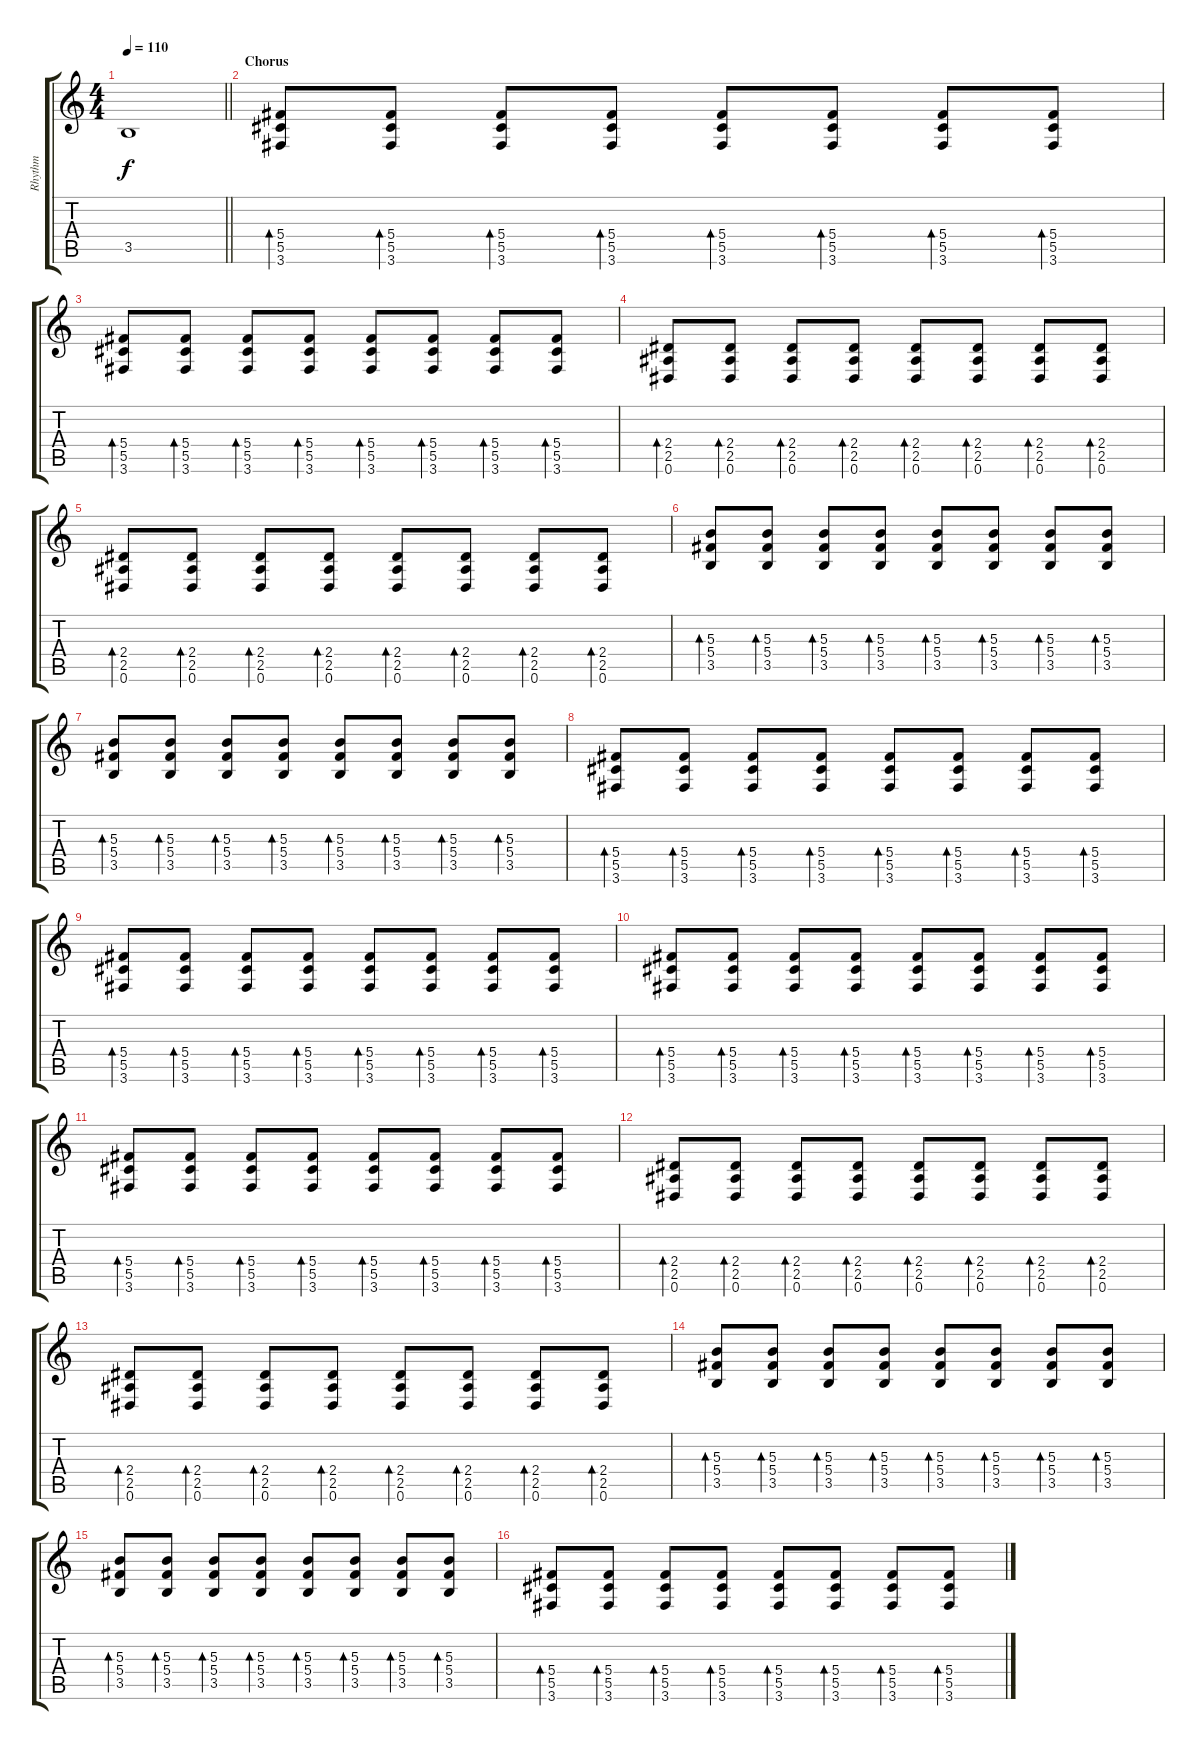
\track ("Rhythm" "Rhythm") {instrument electricguitarjazz}
\staff {score tabs}
\tuning (Eb4 Bb3 Gb3 Db3 Ab2 Eb2) {hide}
\ts (4 4)
\tempo 110
\clef g2
\barLineRight lightlight
\ks c
3.5{t}.1{dy f} |
\section ("" "Chorus")
(5.4 5.5 3.6).8{bd 60} (5.4 5.5 3.6).8{bd 60} (5.4 5.5 3.6).8{bd 60} (5.4 5.5 3.6).8{bd 60} (5.4 5.5 3.6).8{bd 60} (5.4 5.5 3.6).8{bd 60} (5.4 5.5 3.6).8{bd 60} (5.4 5.5 3.6).8{bd 60} |
(5.4 5.5 3.6).8{bd 60} (5.4 5.5 3.6).8{bd 60} (5.4 5.5 3.6).8{bd 60} (5.4 5.5 3.6).8{bd 60} (5.4 5.5 3.6).8{bd 60} (5.4 5.5 3.6).8{bd 60} (5.4 5.5 3.6).8{bd 60} (5.4 5.5 3.6).8{bd 60} |
(2.4 2.5 0.6).8{bd 60} (2.4 2.5 0.6).8{bd 60} (2.4 2.5 0.6).8{bd 60} (2.4 2.5 0.6).8{bd 60} (2.4 2.5 0.6).8{bd 60} (2.4 2.5 0.6).8{bd 60} (2.4 2.5 0.6).8{bd 60} (2.4 2.5 0.6).8{bd 60} |
(2.4 2.5 0.6).8{bd 60} (2.4 2.5 0.6).8{bd 60} (2.4 2.5 0.6).8{bd 60} (2.4 2.5 0.6).8{bd 60} (2.4 2.5 0.6).8{bd 60} (2.4 2.5 0.6).8{bd 60} (2.4 2.5 0.6).8{bd 60} (2.4 2.5 0.6).8{bd 60} |
(5.3 5.4 3.5).8{bd 60} (5.3 5.4 3.5).8{bd 60} (5.3 5.4 3.5).8{bd 60} (5.3 5.4 3.5).8{bd 60} (5.3 5.4 3.5).8{bd 60} (5.3 5.4 3.5).8{bd 60} (5.3 5.4 3.5).8{bd 60} (5.3 5.4 3.5).8{bd 60} |
(5.3 5.4 3.5).8{bd 60} (5.3 5.4 3.5).8{bd 60} (5.3 5.4 3.5).8{bd 60} (5.3 5.4 3.5).8{bd 60} (5.3 5.4 3.5).8{bd 60} (5.3 5.4 3.5).8{bd 60} (5.3 5.4 3.5).8{bd 60} (5.3 5.4 3.5).8{bd 60} |
(5.4 5.5 3.6).8{bd 60} (5.4 5.5 3.6).8{bd 60} (5.4 5.5 3.6).8{bd 60} (5.4 5.5 3.6).8{bd 60} (5.4 5.5 3.6).8{bd 60} (5.4 5.5 3.6).8{bd 60} (5.4 5.5 3.6).8{bd 60} (5.4 5.5 3.6).8{bd 60} |
(5.4 5.5 3.6).8{bd 60} (5.4 5.5 3.6).8{bd 60} (5.4 5.5 3.6).8{bd 60} (5.4 5.5 3.6).8{bd 60} (5.4 5.5 3.6).8{bd 60} (5.4 5.5 3.6).8{bd 60} (5.4 5.5 3.6).8{bd 60} (5.4 5.5 3.6).8{bd 60} |
(5.4 5.5 3.6).8{bd 60} (5.4 5.5 3.6).8{bd 60} (5.4 5.5 3.6).8{bd 60} (5.4 5.5 3.6).8{bd 60} (5.4 5.5 3.6).8{bd 60} (5.4 5.5 3.6).8{bd 60} (5.4 5.5 3.6).8{bd 60} (5.4 5.5 3.6).8{bd 60} |
(5.4 5.5 3.6).8{bd 60} (5.4 5.5 3.6).8{bd 60} (5.4 5.5 3.6).8{bd 60} (5.4 5.5 3.6).8{bd 60} (5.4 5.5 3.6).8{bd 60} (5.4 5.5 3.6).8{bd 60} (5.4 5.5 3.6).8{bd 60} (5.4 5.5 3.6).8{bd 60} |
(2.4 2.5 0.6).8{bd 60} (2.4 2.5 0.6).8{bd 60} (2.4 2.5 0.6).8{bd 60} (2.4 2.5 0.6).8{bd 60} (2.4 2.5 0.6).8{bd 60} (2.4 2.5 0.6).8{bd 60} (2.4 2.5 0.6).8{bd 60} (2.4 2.5 0.6).8{bd 60} |
(2.4 2.5 0.6).8{bd 60} (2.4 2.5 0.6).8{bd 60} (2.4 2.5 0.6).8{bd 60} (2.4 2.5 0.6).8{bd 60} (2.4 2.5 0.6).8{bd 60} (2.4 2.5 0.6).8{bd 60} (2.4 2.5 0.6).8{bd 60} (2.4 2.5 0.6).8{bd 60} |
(5.3 5.4 3.5).8{bd 60} (5.3 5.4 3.5).8{bd 60} (5.3 5.4 3.5).8{bd 60} (5.3 5.4 3.5).8{bd 60} (5.3 5.4 3.5).8{bd 60} (5.3 5.4 3.5).8{bd 60} (5.3 5.4 3.5).8{bd 60} (5.3 5.4 3.5).8{bd 60} |
(5.3 5.4 3.5).8{bd 60} (5.3 5.4 3.5).8{bd 60} (5.3 5.4 3.5).8{bd 60} (5.3 5.4 3.5).8{bd 60} (5.3 5.4 3.5).8{bd 60} (5.3 5.4 3.5).8{bd 60} (5.3 5.4 3.5).8{bd 60} (5.3 5.4 3.5).8{bd 60} |
(5.4 5.5 3.6).8{bd 60} (5.4 5.5 3.6).8{bd 60} (5.4 5.5 3.6).8{bd 60} (5.4 5.5 3.6).8{bd 60} (5.4 5.5 3.6).8{bd 60} (5.4 5.5 3.6).8{bd 60} (5.4 5.5 3.6).8{bd 60} (5.4 5.5 3.6).8{bd 60}
